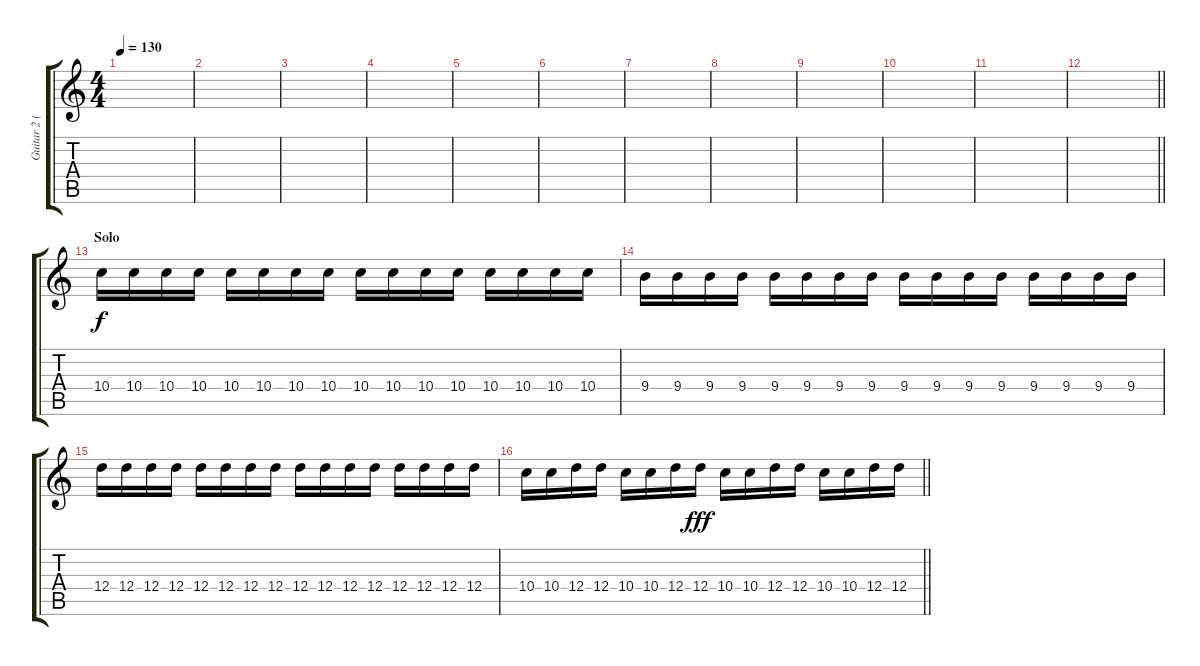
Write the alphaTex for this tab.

\track ("Guitar 2 (W/Wah)" "Guitar 2 (") {instrument distortionguitar}
\staff {score tabs}
\tuning (E4 B3 G3 D3 A2 E2) {hide}
\ts (4 4)
\tempo 130
\clef g2
\ks c
|
|
|
|
|
|
|
|
|
|
|
\barLineRight lightlight
|
\section ("" "Solo")
10.4.16 10.4.16 10.4.16 10.4.16 10.4.16 10.4.16 10.4.16 10.4.16 10.4.16 10.4.16 10.4.16 10.4.16 10.4.16 10.4.16 10.4.16 10.4.16 |
9.4.16 9.4.16 9.4.16 9.4.16 9.4.16 9.4.16 9.4.16 9.4.16 9.4.16 9.4.16 9.4.16 9.4.16 9.4.16 9.4.16 9.4.16 9.4.16 |
12.4.16 12.4.16 12.4.16 12.4.16 12.4.16 12.4.16 12.4.16 12.4.16 12.4.16 12.4.16 12.4.16 12.4.16 12.4.16 12.4.16 12.4.16 12.4.16 |
\barLineRight lightlight
10.4.16 10.4.16 12.4.16 12.4.16 10.4.16 10.4.16 12.4.16{dy f} 12.4.16{dy fff} 10.4.16 10.4.16 12.4.16 12.4.16 10.4.16 10.4.16 12.4.16 12.4.16
